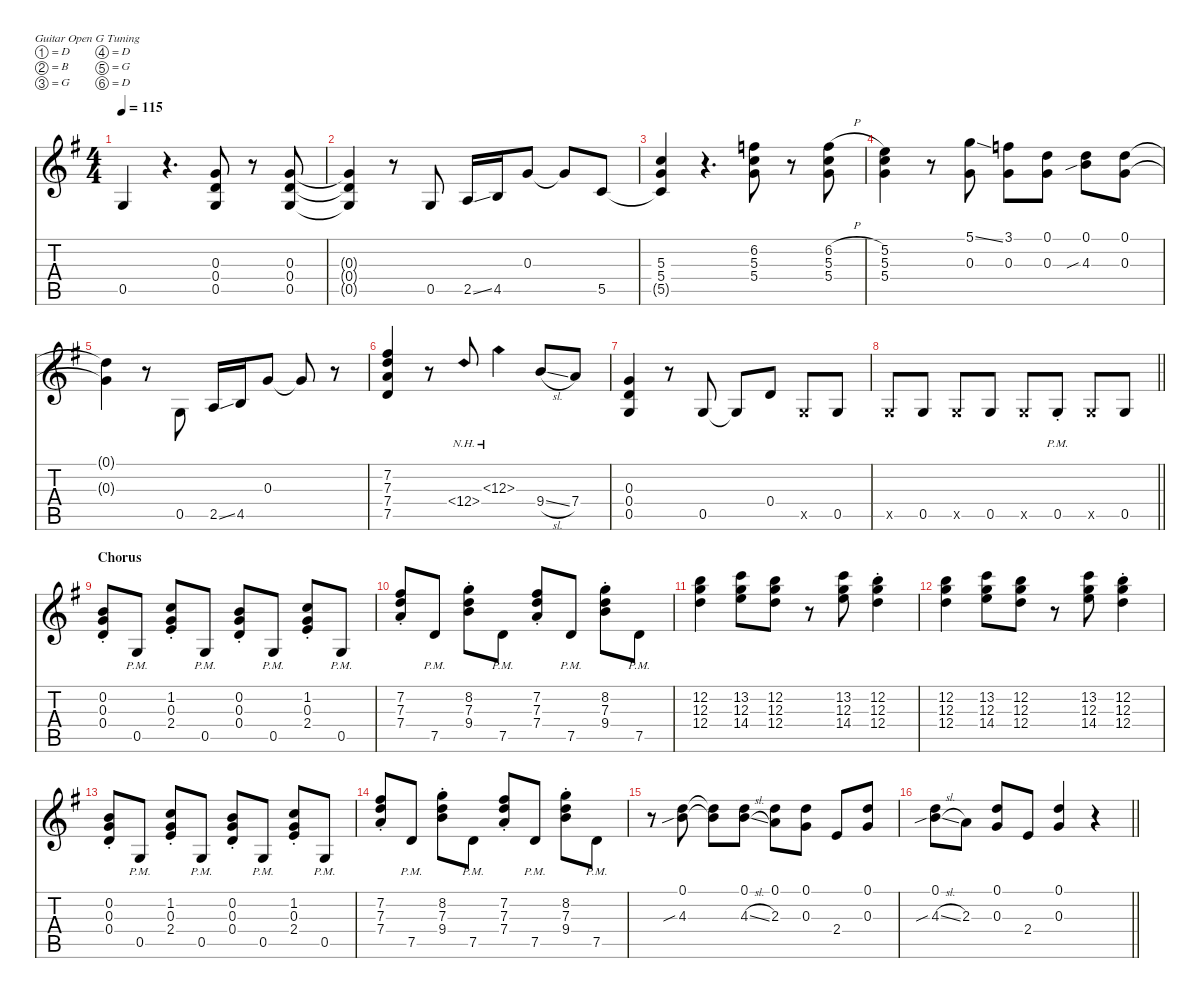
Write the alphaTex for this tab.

\defaultSystemsLayout 8
\hideDynamics
\bracketExtendMode nobrackets
\singleTrackTrackNamePolicy hidden
\multiTrackTrackNamePolicy hidden
\otherSystemsTrackNameOrientation horizontal
\track ("Guitar 1 Right" "od.guit.") {defaultSystemsLayout 4 instrument overdrivenguitar}
\staff {score tabs}
\tuning (D4 B3 G3 D3 G2 D2)
\ts (4 4)
\tempo 115
\clef g2
\ks g
0.5{t acc forcenatural}.4{dy f beam Up} r.4{d beam Up} (0.3{acc forcenatural} 0.4{acc forcenatural} 0.5{acc forcenatural}).8{beam Up} r.8{beam Up} (0.3{acc forcenatural} 0.4{acc forcenatural} 0.5{acc forcenatural}).8{beam Up} |
(0.3{t acc forcenatural} 0.4{t acc forcenatural} 0.5{t acc forcenatural}).4{beam Up} r.8{beam Up} 0.5{acc forcenatural}.8{beam Up} 2.5{ss acc forcenatural}.16{beam Up} 4.5{acc forcenatural}.16{beam Up} 0.3{acc forcenatural}.8{beam Up} 0.3{t acc forcenatural}.8{beam Up} 5.5{acc forcenatural}.8{beam Up} |
(5.3{acc forcenatural} 5.4{acc forcenatural} 5.5{t acc forcenatural}).4{beam Up} r.4{d beam Up} (6.2{acc forcenatural} 5.3{acc forcenatural} 5.4{acc forcenatural}).8{beam Down} r.8{beam Down} (6.2{h acc forcenatural} 5.3{acc forcenatural} 5.4{acc forcenatural}).8{beam Down} |
(5.2{acc forcenatural} 5.3{acc forcenatural} 5.4{acc forcenatural}).4{beam Down} r.8{beam Down} (5.1{ss acc forcenatural} 0.3{acc forcenatural}).8{beam Down} (3.1{acc forcenatural} 0.3{acc forcenatural}).8{beam Down} (0.1{acc forcenatural} 0.3{acc forcenatural}).8{beam Down} (0.1{acc forcenatural} 4.3{sib acc forcenatural}).8{beam Down} (0.1{acc forcenatural} 0.3{acc forcenatural}).8{beam Down} |
(0.1{t acc forcenatural} 0.3{t acc forcenatural}).4{beam Down} r.8{beam Down} 0.5{acc forcenatural}.8{beam Up} 2.5{ss acc forcenatural}.16{beam Up} 4.5{acc forcenatural}.16{beam Up} 0.3{acc forcenatural}.8{beam Up} 0.3{t acc forcenatural}.8{beam Up} r.8{beam Up} |
(7.2{acc #} 7.3{acc forcenatural} 7.4{acc forcenatural} 7.5{acc forcenatural}).4{beam Up} r.8{beam Up} 12.4{nh acc forcenatural}.8{beam Down} 12.3{nh acc forcenatural}.4{beam Down} 9.4{sl acc forcenatural}.8{beam Up} 7.4{acc forcenatural}.8{beam Up} |
(0.3{acc forcenatural} 0.4{acc forcenatural} 0.5{acc forcenatural}).4{beam Up} r.8{beam Up} 0.5{acc forcenatural}.8{beam Up} 0.5{t acc forcenatural}.8{beam Up} 0.4{acc forcenatural}.8{beam Up} 0.5{x acc forcenatural}.8{beam Up} 0.5{acc forcenatural}.8{beam Up} |
\barLineRight lightlight
0.5{x acc forcenatural}.8{beam Up} 0.5{acc forcenatural}.8{beam Up} 0.5{x acc forcenatural}.8{beam Up} 0.5{acc forcenatural}.8{beam Up} 0.5{x acc forcenatural}.8{beam Up} 0.5{pm st acc forcenatural}.8{beam Up} 0.5{x acc forcenatural}.8{beam Up} 0.5{acc forcenatural}.8{beam Up} |
\section ("" "Chorus")
(0.2{st acc forcenatural} 0.3{st acc forcenatural} 0.4{st acc forcenatural}).8{beam Up} 0.5{pm acc forcenatural}.8{beam Up} (1.2{st acc forcenatural} 0.3{st acc forcenatural} 2.4{st acc forcenatural}).8{beam Up} 0.5{pm acc forcenatural}.8{beam Up} (0.2{st acc forcenatural} 0.3{st acc forcenatural} 0.4{st acc forcenatural}).8{beam Up} 0.5{pm acc forcenatural}.8{beam Up} (1.2{st acc forcenatural} 0.3{st acc forcenatural} 2.4{st acc forcenatural}).8{beam Up} 0.5{pm acc forcenatural}.8{beam Up} |
(7.2{st acc #} 7.3{st acc forcenatural} 7.4{st acc forcenatural}).8{beam Up} 7.5{pm acc forcenatural}.8{beam Up} (8.2{st acc forcenatural} 7.3{st acc forcenatural} 9.4{st acc forcenatural}).8{beam Down} 7.5{pm acc forcenatural}.8{beam Down} (7.2{st acc #} 7.3{st acc forcenatural} 7.4{st acc forcenatural}).8{beam Up} 7.5{pm acc forcenatural}.8{beam Up} (8.2{st acc forcenatural} 7.3{st acc forcenatural} 9.4{st acc forcenatural}).8{beam Down} 7.5{pm acc forcenatural}.8{beam Down} |
(12.2{acc forcenatural} 12.3{acc forcenatural} 12.4{acc forcenatural}).4{beam Down} (13.2{acc forcenatural} 12.3{acc forcenatural} 14.4{acc forcenatural}).8{beam Down} (12.2{acc forcenatural} 12.3{acc forcenatural} 12.4{acc forcenatural}).8{beam Down} r.8{beam Down} (13.2{acc forcenatural} 12.3{acc forcenatural} 14.4{acc forcenatural}).8{beam Down} (12.2{st acc forcenatural} 12.3{st acc forcenatural} 12.4{st acc forcenatural}).4{beam Down} |
(12.2{acc forcenatural} 12.3{acc forcenatural} 12.4{acc forcenatural}).4{beam Down} (13.2{acc forcenatural} 12.3{acc forcenatural} 14.4{acc forcenatural}).8{beam Down} (12.2{acc forcenatural} 12.3{acc forcenatural} 12.4{acc forcenatural}).8{beam Down} r.8{beam Down} (13.2{acc forcenatural} 12.3{acc forcenatural} 14.4{acc forcenatural}).8{beam Down} (12.2{st acc forcenatural} 12.3{st acc forcenatural} 12.4{st acc forcenatural}).4{beam Down} |
(0.2{st acc forcenatural} 0.3{st acc forcenatural} 0.4{st acc forcenatural}).8{beam Up} 0.5{pm acc forcenatural}.8{beam Up} (1.2{st acc forcenatural} 0.3{st acc forcenatural} 2.4{st acc forcenatural}).8{beam Up} 0.5{pm acc forcenatural}.8{beam Up} (0.2{st acc forcenatural} 0.3{st acc forcenatural} 0.4{st acc forcenatural}).8{beam Up} 0.5{pm acc forcenatural}.8{beam Up} (1.2{st acc forcenatural} 0.3{st acc forcenatural} 2.4{st acc forcenatural}).8{beam Up} 0.5{pm acc forcenatural}.8{beam Up} |
(7.2{st acc #} 7.3{st acc forcenatural} 7.4{st acc forcenatural}).8{beam Up} 7.5{pm acc forcenatural}.8{beam Up} (8.2{st acc forcenatural} 7.3{st acc forcenatural} 9.4{st acc forcenatural}).8{beam Down} 7.5{pm acc forcenatural}.8{beam Down} (7.2{st acc #} 7.3{st acc forcenatural} 7.4{st acc forcenatural}).8{beam Up} 7.5{pm acc forcenatural}.8{beam Up} (8.2{st acc forcenatural} 7.3{st acc forcenatural} 9.4{st acc forcenatural}).8{beam Down} 7.5{pm acc forcenatural}.8{beam Down} |
r.8{beam Down} (0.1{acc forcenatural} 4.3{sib acc forcenatural}).8{beam Down} (0.1{t acc forcenatural} 4.3{t acc forcenatural}).8{beam Down} (0.1{acc forcenatural} 4.3{sl acc forcenatural}).8{beam Down} (0.1{acc forcenatural} 2.3{acc forcenatural}).8{beam Down} (0.1{acc forcenatural} 0.3{acc forcenatural}).8{beam Down} 2.4{acc forcenatural}.8{beam Up} (0.1{acc forcenatural} 0.3{acc forcenatural}).8{beam Up} |
\barLineRight lightlight
(0.1{acc forcenatural} 4.3{sib sl acc forcenatural}).8{beam Down} 2.3{acc forcenatural}.8{beam Down} (0.1{acc forcenatural} 0.3{acc forcenatural}).8{beam Up} 2.4{acc forcenatural}.8{beam Up} (0.1{acc forcenatural} 0.3{acc forcenatural}).4{beam Up} r.4{beam Up}
